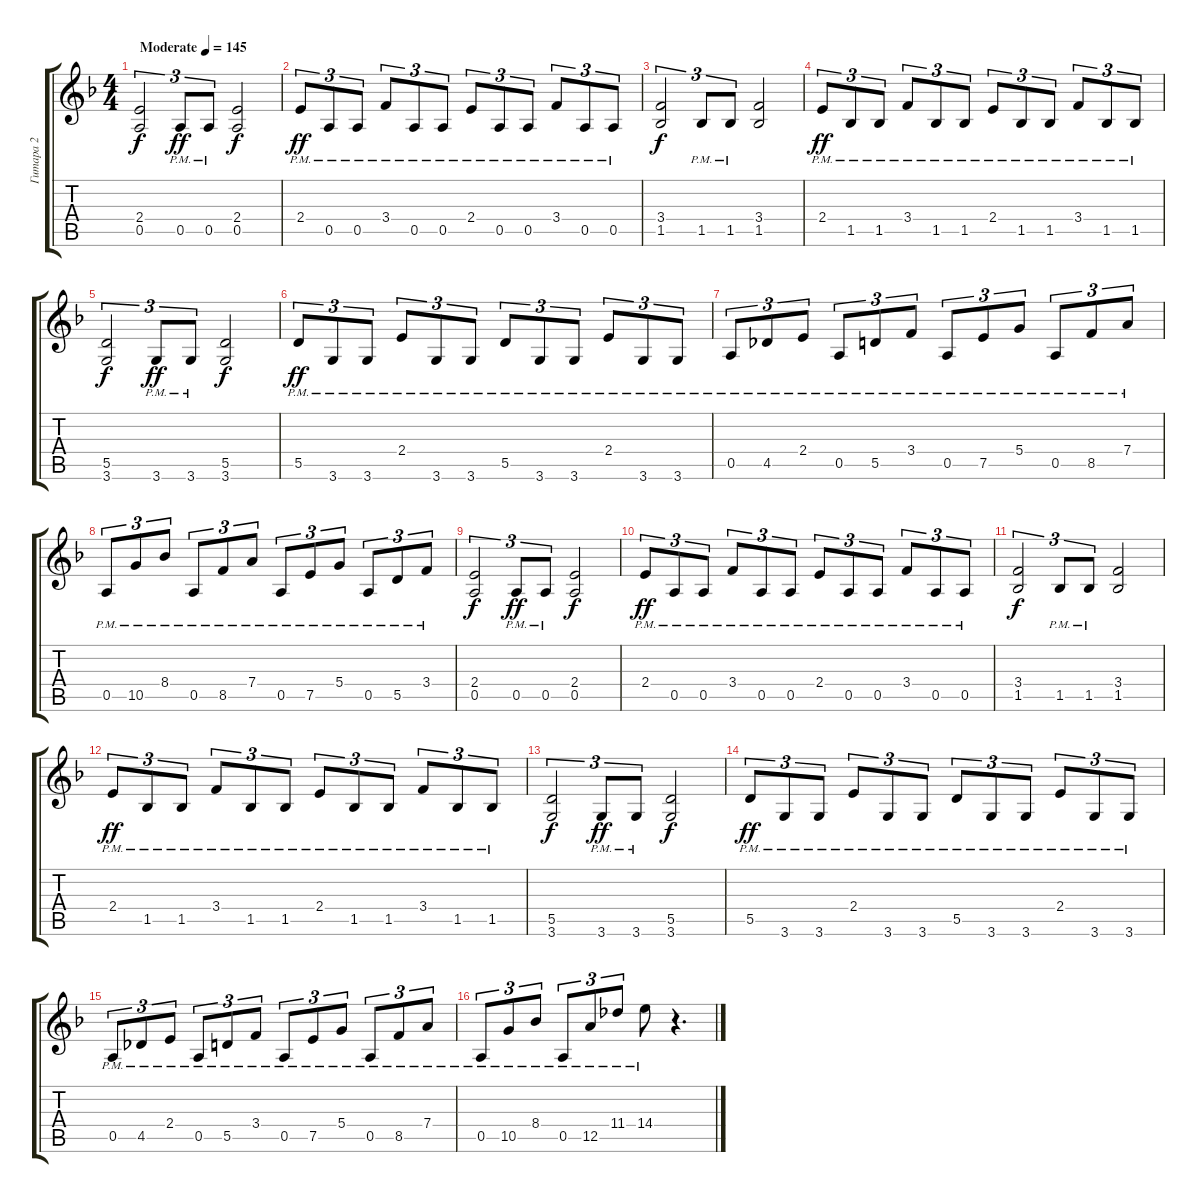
\track ("Гитара 2" "Гитара 2") {instrument distortionguitar}
\staff {score tabs}
\tuning (E4 B3 G3 D3 A2 E2) {hide}
\ts (4 4)
\tempo (145 "Moderate")
\clef g2
\ks dminor
(2.4 0.5).2{tu (3 2) dy f instrument distortionguitar} 0.5{pm}.8{tu (3 2) dy ff} 0.5{pm}.8{tu (3 2)} (2.4 0.5).2{dy f} |
2.4{pm}.8{tu (3 2) dy ff} 0.5{pm}.8{tu (3 2)} 0.5{pm}.8{tu (3 2)} 3.4{pm}.8{tu (3 2)} 0.5{pm}.8{tu (3 2)} 0.5{pm}.8{tu (3 2)} 2.4{pm}.8{tu (3 2)} 0.5{pm}.8{tu (3 2)} 0.5{pm}.8{tu (3 2)} 3.4{pm}.8{tu (3 2)} 0.5{pm}.8{tu (3 2)} 0.5{pm}.8{tu (3 2)} |
(3.4 1.5).2{tu (3 2) dy f} 1.5{pm}.8{tu (3 2)} 1.5{pm}.8{tu (3 2)} (3.4 1.5).2 |
2.4{pm}.8{tu (3 2) dy ff} 1.5{pm}.8{tu (3 2)} 1.5{pm}.8{tu (3 2)} 3.4{pm}.8{tu (3 2)} 1.5{pm}.8{tu (3 2)} 1.5{pm}.8{tu (3 2)} 2.4{pm}.8{tu (3 2)} 1.5{pm}.8{tu (3 2)} 1.5{pm}.8{tu (3 2)} 3.4{pm}.8{tu (3 2)} 1.5{pm}.8{tu (3 2)} 1.5{pm}.8{tu (3 2)} |
(5.5 3.6).2{tu (3 2) dy f} 3.6{pm}.8{tu (3 2) dy ff} 3.6{pm}.8{tu (3 2)} (5.5 3.6).2{dy f} |
5.5{pm}.8{tu (3 2) dy ff} 3.6{pm}.8{tu (3 2)} 3.6{pm}.8{tu (3 2)} 2.4{pm}.8{tu (3 2)} 3.6{pm}.8{tu (3 2)} 3.6{pm}.8{tu (3 2)} 5.5{pm}.8{tu (3 2)} 3.6{pm}.8{tu (3 2)} 3.6{pm}.8{tu (3 2)} 2.4{pm}.8{tu (3 2)} 3.6{pm}.8{tu (3 2)} 3.6{pm}.8{tu (3 2)} |
0.5{pm}.8{tu (3 2)} 4.5{pm}.8{tu (3 2)} 2.4{pm}.8{tu (3 2)} 0.5{pm}.8{tu (3 2)} 5.5{pm}.8{tu (3 2)} 3.4{pm}.8{tu (3 2)} 0.5{pm}.8{tu (3 2)} 7.5{pm}.8{tu (3 2)} 5.4{pm}.8{tu (3 2)} 0.5{pm}.8{tu (3 2)} 8.5{pm}.8{tu (3 2)} 7.4{pm}.8{tu (3 2)} |
0.5{pm}.8{tu (3 2)} 10.5{pm}.8{tu (3 2)} 8.4{pm}.8{tu (3 2)} 0.5{pm}.8{tu (3 2)} 8.5{pm}.8{tu (3 2)} 7.4{pm}.8{tu (3 2)} 0.5{pm}.8{tu (3 2)} 7.5{pm}.8{tu (3 2)} 5.4{pm}.8{tu (3 2)} 0.5{pm}.8{tu (3 2)} 5.5{pm}.8{tu (3 2)} 3.4{pm}.8{tu (3 2)} |
(2.4 0.5).2{tu (3 2) dy f} 0.5{pm}.8{tu (3 2) dy ff} 0.5{pm}.8{tu (3 2)} (2.4 0.5).2{dy f} |
2.4{pm}.8{tu (3 2) dy ff} 0.5{pm}.8{tu (3 2)} 0.5{pm}.8{tu (3 2)} 3.4{pm}.8{tu (3 2)} 0.5{pm}.8{tu (3 2)} 0.5{pm}.8{tu (3 2)} 2.4{pm}.8{tu (3 2)} 0.5{pm}.8{tu (3 2)} 0.5{pm}.8{tu (3 2)} 3.4{pm}.8{tu (3 2)} 0.5{pm}.8{tu (3 2)} 0.5{pm}.8{tu (3 2)} |
(3.4 1.5).2{tu (3 2) dy f} 1.5{pm}.8{tu (3 2)} 1.5{pm}.8{tu (3 2)} (3.4 1.5).2 |
2.4{pm}.8{tu (3 2) dy ff} 1.5{pm}.8{tu (3 2)} 1.5{pm}.8{tu (3 2)} 3.4{pm}.8{tu (3 2)} 1.5{pm}.8{tu (3 2)} 1.5{pm}.8{tu (3 2)} 2.4{pm}.8{tu (3 2)} 1.5{pm}.8{tu (3 2)} 1.5{pm}.8{tu (3 2)} 3.4{pm}.8{tu (3 2)} 1.5{pm}.8{tu (3 2)} 1.5{pm}.8{tu (3 2)} |
(5.5 3.6).2{tu (3 2) dy f} 3.6{pm}.8{tu (3 2) dy ff} 3.6{pm}.8{tu (3 2)} (5.5 3.6).2{dy f} |
5.5{pm}.8{tu (3 2) dy ff} 3.6{pm}.8{tu (3 2)} 3.6{pm}.8{tu (3 2)} 2.4{pm}.8{tu (3 2)} 3.6{pm}.8{tu (3 2)} 3.6{pm}.8{tu (3 2)} 5.5{pm}.8{tu (3 2)} 3.6{pm}.8{tu (3 2)} 3.6{pm}.8{tu (3 2)} 2.4{pm}.8{tu (3 2)} 3.6{pm}.8{tu (3 2)} 3.6{pm}.8{tu (3 2)} |
0.5{pm}.8{tu (3 2)} 4.5{pm}.8{tu (3 2)} 2.4{pm}.8{tu (3 2)} 0.5{pm}.8{tu (3 2)} 5.5{pm}.8{tu (3 2)} 3.4{pm}.8{tu (3 2)} 0.5{pm}.8{tu (3 2)} 7.5{pm}.8{tu (3 2)} 5.4{pm}.8{tu (3 2)} 0.5{pm}.8{tu (3 2)} 8.5{pm}.8{tu (3 2)} 7.4{pm}.8{tu (3 2)} |
0.5{pm}.8{tu (3 2)} 10.5{pm}.8{tu (3 2)} 8.4{pm}.8{tu (3 2)} 0.5{pm}.8{tu (3 2)} 12.5{pm}.8{tu (3 2)} 11.4{pm}.8{tu (3 2)} 14.4{pm}.8 r.4{d}
